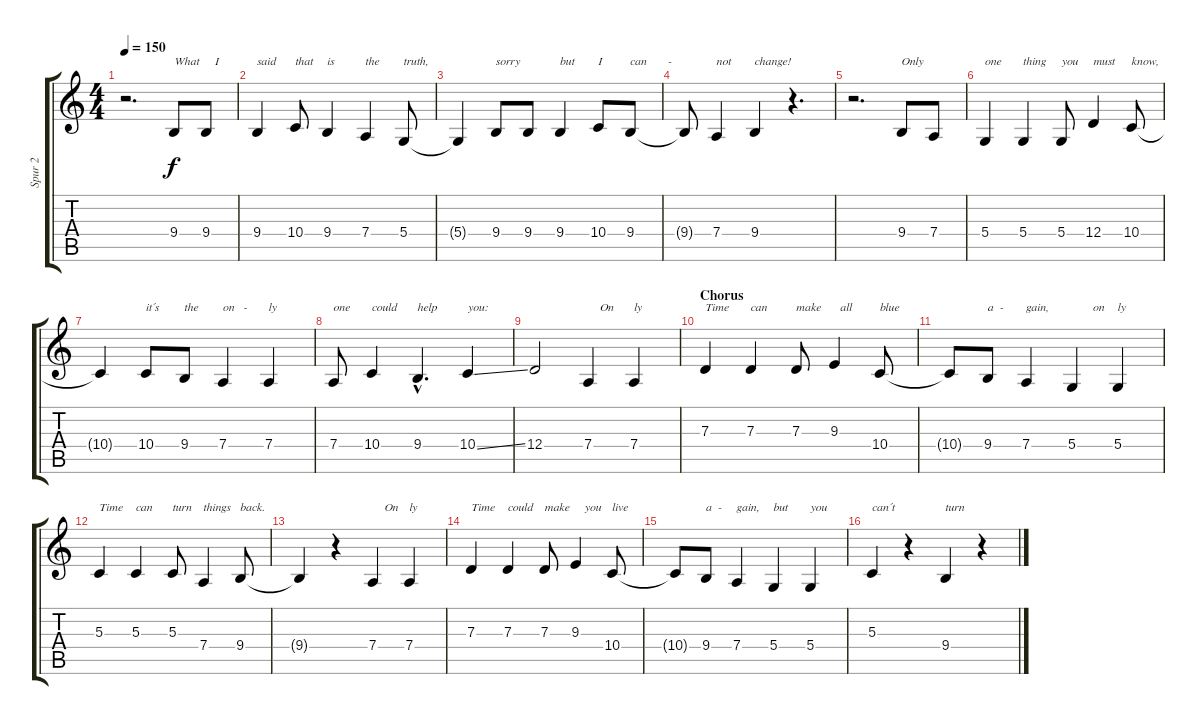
\track ("Spur 2" "Spur 2") {instrument lead6voice}
\staff {score tabs}
\tuning (E4 B3 G3 D3 A2 D2) {hide}
\ts (4 4)
\tempo 150
\clef g2
\ks c
r.2{d dy f} 9.4.8{txt "What"} 9.4.8{txt "   I"} |
9.4.4{txt "said"} 10.4.8{txt "that"} 9.4.4{txt "is"} 7.4.4{txt "the"} 5.4.8{txt "truth,"} |
5.4{t}.4 9.4.8{txt "sorry"} 9.4.8 9.4.4{txt "but"} 10.4.8{txt "I"} 9.4.8{txt "can       -"} |
9.4{t}.8 7.4.4{txt "not"} 9.4.4{txt "change!"} r.4{d} |
r.2{d} 9.4.8{txt "Only"} 7.4.8 |
5.4.4{txt "one"} 5.4.4{txt "thing"} 5.4.8{txt "you"} 12.4.4{txt "must"} 10.4.8{txt "know,"} |
10.4{t}.4 10.4.8{txt "it´s"} 9.4.8{txt "the"} 7.4.4{txt "on   -"} 7.4.4{txt "ly"} |
7.4.8{txt "one"} 10.4.4{txt "could"} 9.4{hac}.4{d txt "help"} 10.4{ss}.4{txt "you:"} |
12.4.2 7.4.4{txt "    On"} 7.4.4{txt "ly"} |
\section ("" "Chorus")
7.3.4{txt "Time"} 7.3.4{txt "can"} 7.3.8{txt "make"} 9.3.4{txt "  all"} 10.4.8{txt "blue"} |
10.4{t}.8 9.4.8{txt "a  -"} 7.4.4{txt "gain,"} 5.4.4{txt "       on"} 5.4.4{txt "ly"} |
5.3.4{txt "Time"} 5.3.4{txt "can"} 5.3.8{txt "turn"} 7.4.4{txt "things"} 9.4.8{txt "back."} |
9.4{t}.4 r.4 7.4.4{txt "    On"} 7.4.4{txt "ly"} |
7.3.4{txt "Time"} 7.3.4{txt "could"} 7.3.8{txt "make"} 9.3.4{txt "   you"} 10.4.8{txt "live"} |
10.4{t}.8 9.4.8{txt "a  -"} 7.4.4{txt "gain,"} 5.4.4{txt "but"} 5.4.4{txt "you"} |
5.3.4{txt "can´t"} r.4 9.4.4{txt "turn"} r.4
